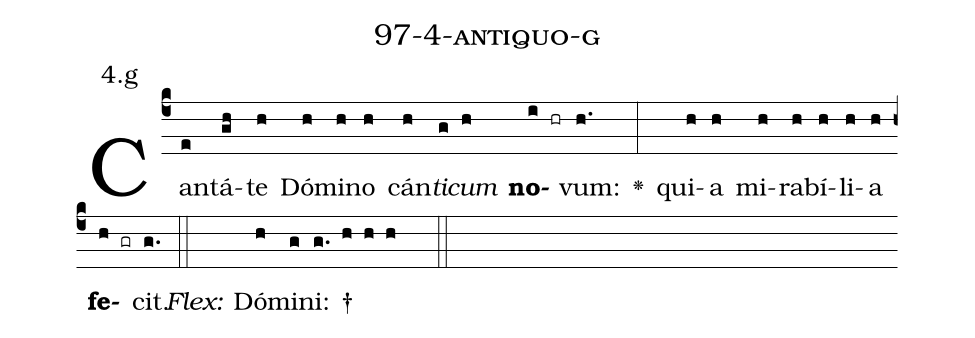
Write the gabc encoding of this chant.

name: 97-4-antiquo-g;
annotation: 4.g;
%%
(c4)Can(e)tá(gh)te(h) Dó(h)mi(h)no(h) cán(h)<i>ti</i>(g)<i>cum</i>(h) <b>no</b>(i hr)vum:(h.) <v>\greheightstar</v>(:) qui(h)a(h) mi(h)ra(h)bí(h)li(h)a(h) <b>fe</b>(h gr)cit.(g.) (::)
<i>Flex:</i>()  Dó(h)mi(g)ni: †(g. h h h  ::)

%E(h) u(h) o(h) u(h) a(h) e.(g.) (::)
